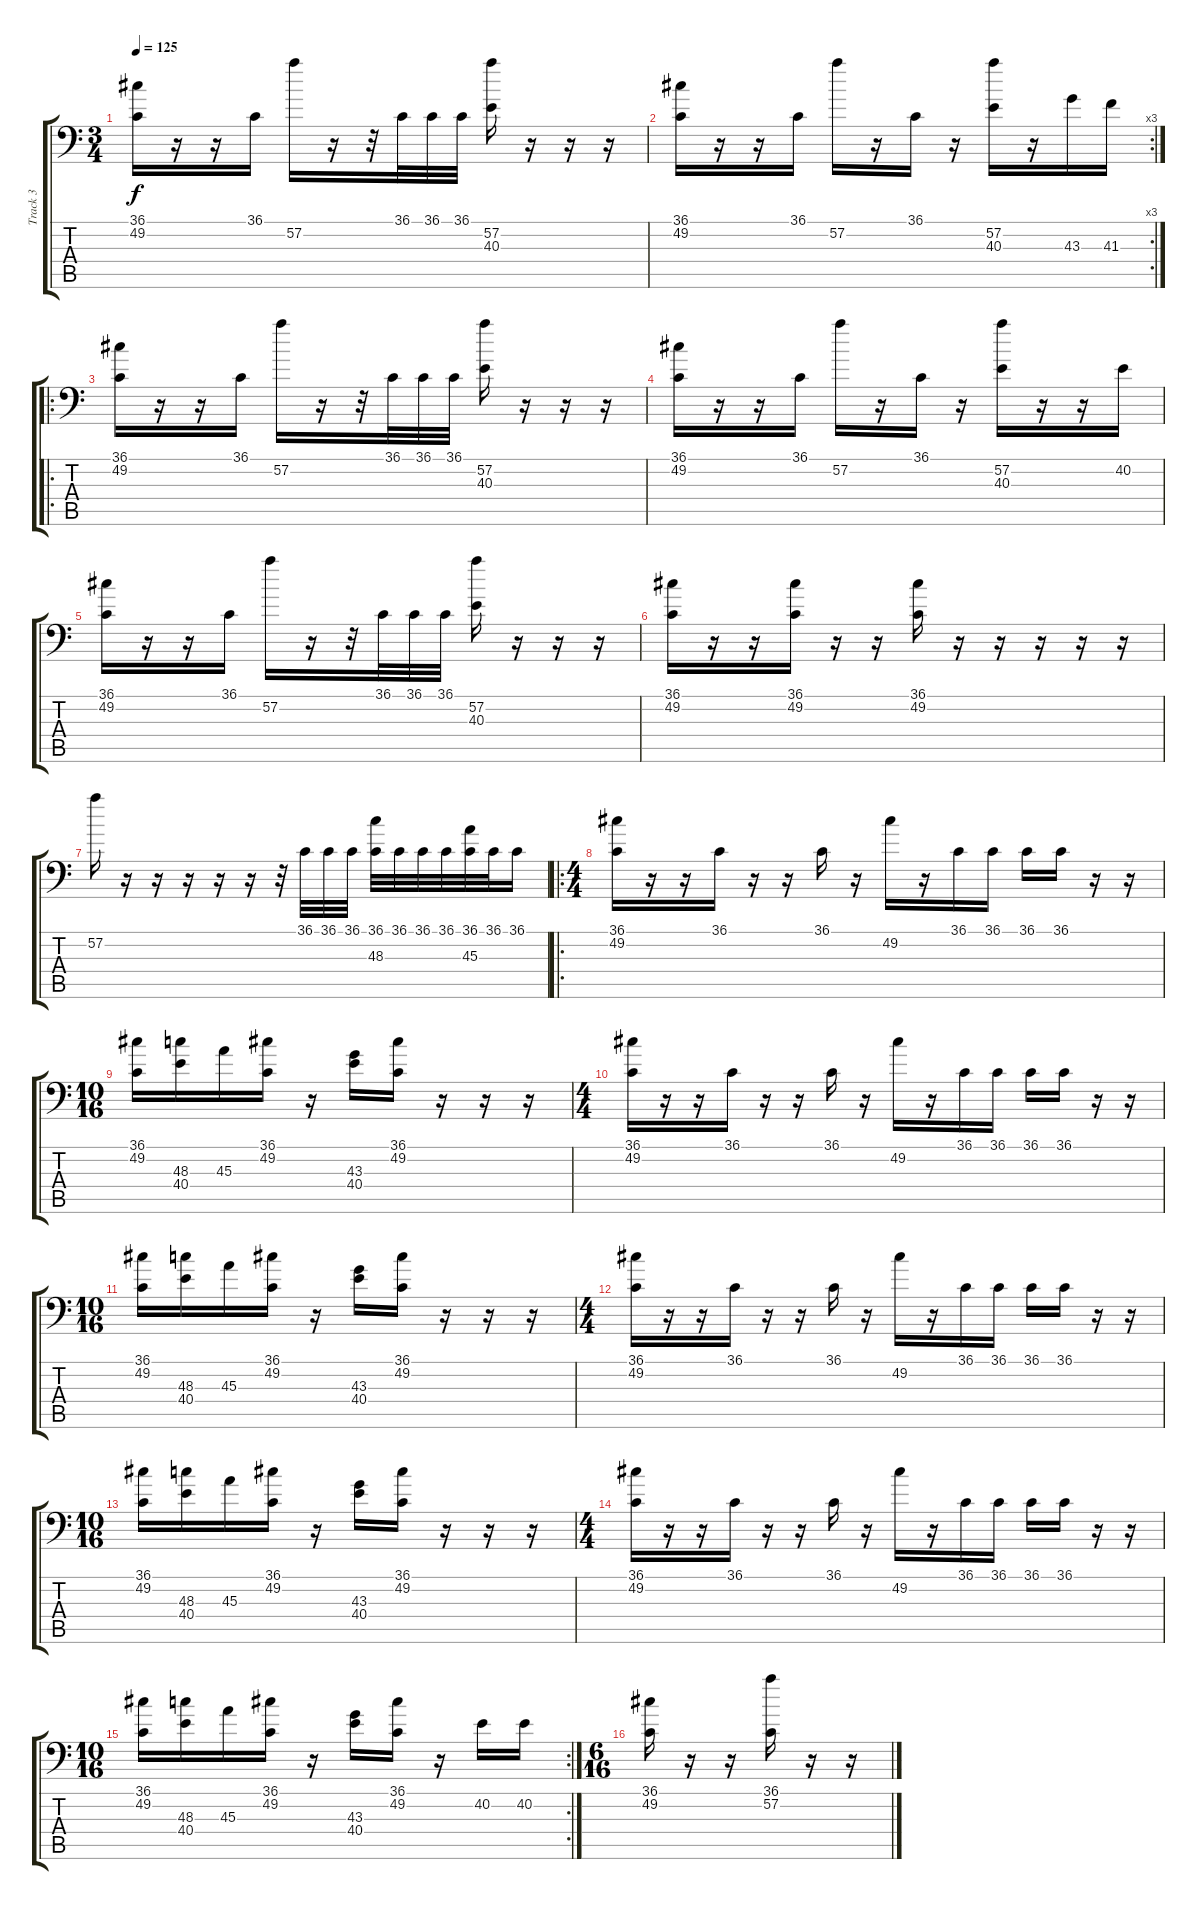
\track ("Track 3" "Track 3") {instrument acousticgrandpiano}
\staff {score tabs}
\tuning (C-1 C-1 C-1 C-1 C-1 C-1) {hide}
\ts (3 4)
\tempo 125
\clef f4
\ks c
(36.1 49.2).16{dy f} r.16 r.16 36.1.16 57.2.16 r.16 r.32 36.1.32 36.1.32 36.1.32 (57.2 40.3).16 r.16 r.16 r.16 |
\rc 3
(36.1 49.2).16 r.16 r.16 36.1.16 57.2.16 r.16 36.1.16 r.16 (57.2 40.3).16 r.16 43.3.16 41.3.16 |
\ro
(36.1 49.2).16 r.16 r.16 36.1.16 57.2.16 r.16 r.32 36.1.32 36.1.32 36.1.32 (57.2 40.3).16 r.16 r.16 r.16 |
(36.1 49.2).16 r.16 r.16 36.1.16 57.2.16 r.16 36.1.16 r.16 (57.2 40.3).16 r.16 r.16 40.2.16 |
(36.1 49.2).16 r.16 r.16 36.1.16 57.2.16 r.16 r.32 36.1.32 36.1.32 36.1.32 (57.2 40.3).16 r.16 r.16 r.16 |
(36.1 49.2).16 r.16 r.16 (36.1 49.2).16 r.16 r.16 (36.1 49.2).16 r.16 r.16 r.16 r.16 r.16 |
57.2.16 r.16 r.16 r.16 r.16 r.16 r.32 36.1.32 36.1.32 36.1.32 (36.1 48.3).32 36.1.32 36.1.32 36.1.32 (36.1 45.3).32 36.1.32 36.1.16 |
\ro
\ts (4 4)
(36.1 49.2).16 r.16 r.16 36.1.16 r.16 r.16 36.1.16 r.16 49.2.16 r.16 36.1.16 36.1.16 36.1.16 36.1.16 r.16 r.16 |
\ts (10 16)
(36.1 49.2).16 (48.3 40.4).16 45.3.16 (36.1 49.2).16 r.16 (43.3 40.4).16 (36.1 49.2).16 r.16 r.16 r.16 |
\ts (4 4)
(36.1 49.2).16 r.16 r.16 36.1.16 r.16 r.16 36.1.16 r.16 49.2.16 r.16 36.1.16 36.1.16 36.1.16 36.1.16 r.16 r.16 |
\ts (10 16)
(36.1 49.2).16 (48.3 40.4).16 45.3.16 (36.1 49.2).16 r.16 (43.3 40.4).16 (36.1 49.2).16 r.16 r.16 r.16 |
\ts (4 4)
(36.1 49.2).16 r.16 r.16 36.1.16 r.16 r.16 36.1.16 r.16 49.2.16 r.16 36.1.16 36.1.16 36.1.16 36.1.16 r.16 r.16 |
\ts (10 16)
(36.1 49.2).16 (48.3 40.4).16 45.3.16 (36.1 49.2).16 r.16 (43.3 40.4).16 (36.1 49.2).16 r.16 r.16 r.16 |
\ts (4 4)
(36.1 49.2).16 r.16 r.16 36.1.16 r.16 r.16 36.1.16 r.16 49.2.16 r.16 36.1.16 36.1.16 36.1.16 36.1.16 r.16 r.16 |
\rc 2
\ts (10 16)
(36.1 49.2).16 (48.3 40.4).16 45.3.16 (36.1 49.2).16 r.16 (43.3 40.4).16 (36.1 49.2).16 r.16 40.2.16 40.2.16 |
\ts (6 16)
(36.1 49.2).16 r.16 r.16 (36.1 57.2).16 r.16 r.16
